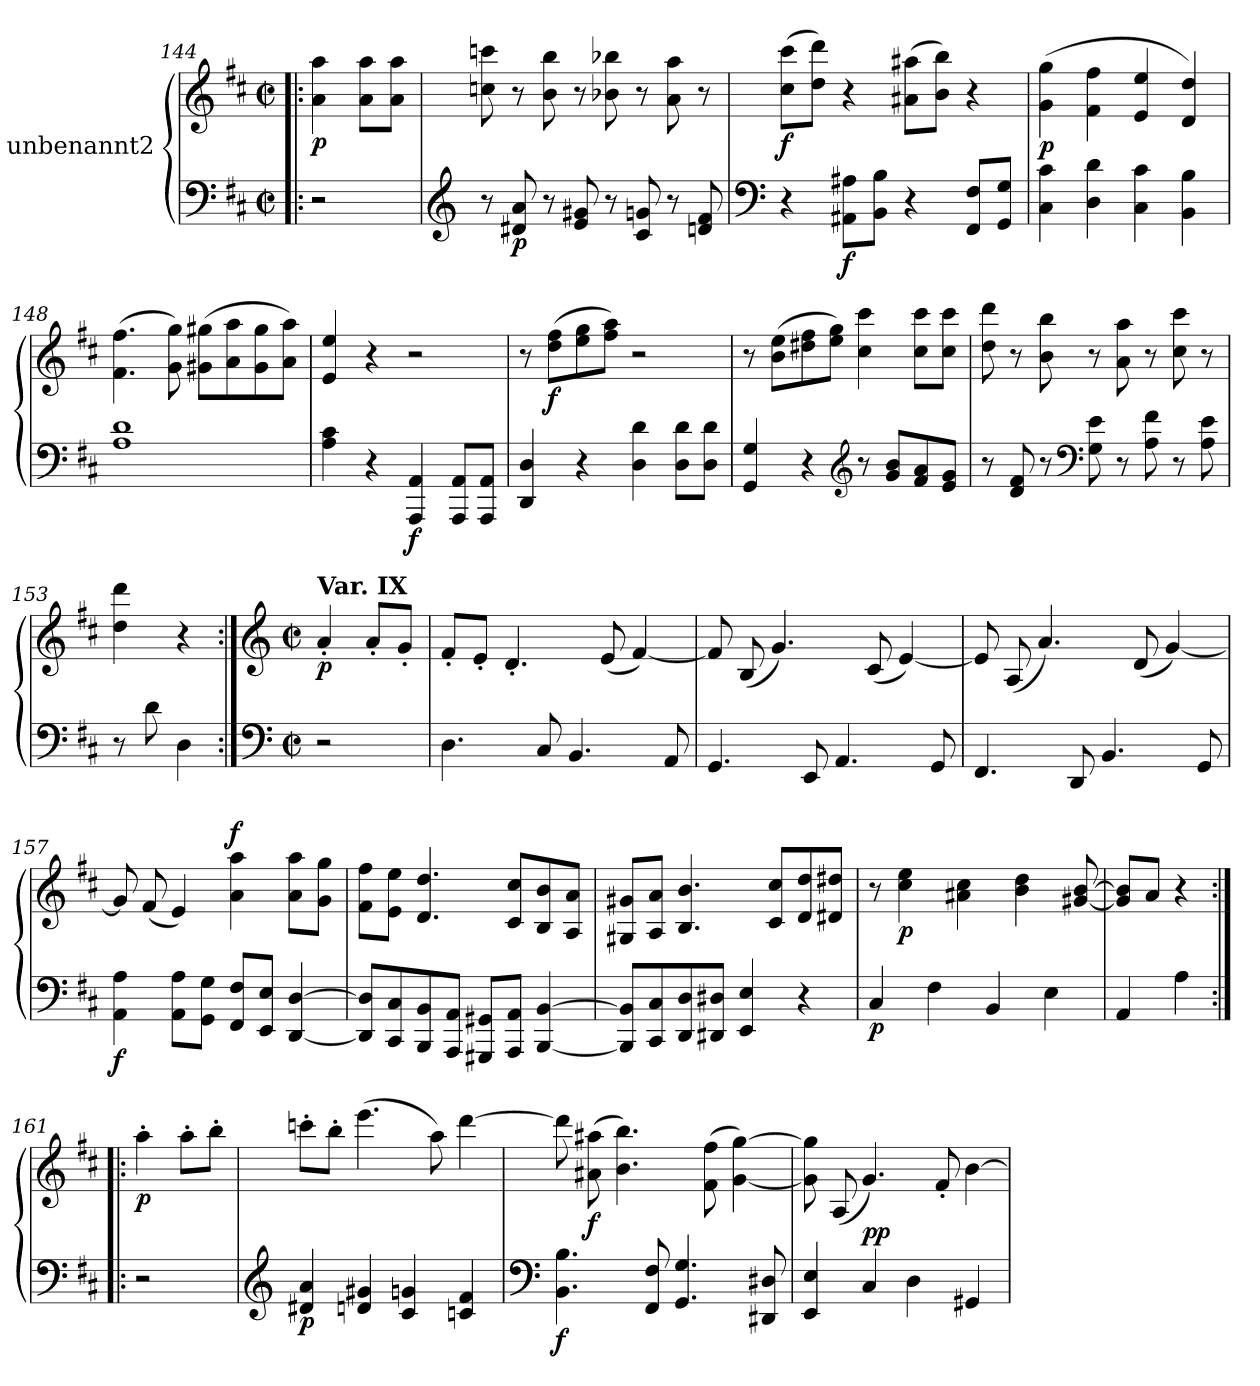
**kern	**kern	**dynam
*part1	*part1	*part1
*staff2	*staff1	*staff1/2
*I"unbenannt2	*	*
*clefF4	*clefG2	*
*k[f#c#]	*k[f#c#]	*
*M2/2	*M2/2	*
*met(c|)	*met(c|)	*
=144X17!|:	=144X17!|:	=144X17!|:
!	!	!LO:DY:b
2r	4a\ 4aa\	p
.	8a\ 8aa\L	.
.	8a\ 8aa\J	.
=145	=145	=145
*clefG2	*	*
8r	8ccn\ 8cccn\	.
!	!	!LO:DY:b=2
8d#X/ 8a/	8r	p
8r	8b\ 8bb\	.
8e/ 8g#X/	8r	.
8r	8b-X\ 8bb-X\	.
8c#/ 8gn/	8r	.
8r	8a\ 8aa\	.
8dn/ 8f#/	8r	.
=146	=146	=146
*clefF4	*	*
!	!	!LO:DY:b
4r	(>8cc#\ 8ccc#\L	f
.	8dd\ 8ddd\J)	.
!	!	!LO:DY:b=2
8AA#X\ 8A#X\L	4r	f
8BB\ 8B\J	.	.
4r	(>8a#X\ 8aa#X\L	.
.	8b\ 8bb\J)	.
8FF#/ 8F#/L	4r	.
8GG/ 8G/J	.	.
=147	=147	=147
!	!	!LO:DY:b
4C#\ 4c#\	(>4g\ 4gg\	p
4D\ 4d\	4f#\ 4ff#\	.
4C#\ 4c#\	4e/ 4ee/	.
4BB\ 4B\	4d/ 4dd/)	.
=148	=148	=148
*^	*	*
1d	1A	(>4.f#\ 4.ff#\	.
.	.	8g\ 8gg\)	.
.	.	(>8g#X\ 8gg#X\L	.
.	.	8a\ 8aa\	.
.	.	8g#\ 8gg#\	.
.	.	8a\ 8aa\J)	.
*v	*v	*	*
=149	=149	=149
4A\ 4c#\	4e/ 4ee/	.
4r	4r	.
!	!	!LO:DY:b=2
4AAA/ 4AA/	2r	f
8AAA/ 8AA/L	.	.
8AAA/ 8AA/J	.	.
=150	=150	=150
4DD/ 4D/	8r	.
!	!	!LO:DY:b
.	(>8dd\ 8ff#\L	f
4r	8ee\ 8gg\	.
.	8ff#\ 8aa\J)	.
4D\ 4d\	2r	.
8D\ 8d\L	.	.
8D\ 8d\J	.	.
=151	=151	=151
4GG/ 4G/	8r	.
.	(>8b\ 8ee\L	.
4r	8dd#X\ 8ff#\	.
.	8ee\ 8gg\J)	.
*clefG2	*	*
8r	4cc#\ 4ccc#\	.
8g/ 8b/L	.	.
8f#/ 8a/	8cc#\ 8ccc#\L	.
8e/ 8g/J	8cc#\ 8ccc#\J	.
=152	=152	=152
8r	8dd\ 8ddd\	.
8d/ 8f#/	8r	.
8r	8b\ 8bb\	.
*clefF4	*	*
8G\ 8e\	8r	.
8r	8a\ 8aa\	.
8A\ 8f#\	8r	.
8r	8cc#\ 8ccc#\	.
8A\ 8e\	8r	.
=153	=153	=153
8r	4dd\ 4ddd\	.
8d\	.	.
4D\	4r	.
=153X18:|!	=153X18:|!	=153X18:|!
*clefF4	*clefG2	*
*M2/2	*M2/2	*
*met(c|)	*met(c|)	*
!	!LO:TX:a:B:t=Var. IX	!
!	!	!LO:DY:b
2r	4a'/	p
.	8a'/L	.
.	8g'/J	.
=154	=154	=154
4.D\	8f#'/L	.
.	8e'/J	.
.	4.d'/	.
8C#/	.	.
4.BB/	.	.
.	(<8e/	.
.	[4f#/)	.
8AA/	.	.
=155	=155	=155
4.GG/	8f#/]	.
.	(<8B/	.
.	4.g/)	.
8EE/	.	.
4.AA/	.	.
.	(<8c#/	.
.	[4e/)	.
8GG/	.	.
=156	=156	=156
4.FF#/	8e/]	.
.	(<8A/	.
.	4.a/)	.
8DD/	.	.
4.BB/	.	.
.	(<8d/	.
.	[4g/)	.
8GG/	.	.
=157	=157	=157
!	!	!LO:DY:b=2
4AA\ 4A\	8g/]	f
.	(<8f#/	.
8AA\ 8A\L	4e/)	.
8GG\ 8G\J	.	.
!	!	!LO:DY:a
8FF#/ 8F#/L	4a\ 4aa\	f
8EE/ 8E/J	.	.
[4DD/ [4D/	8a\ 8aa\L	.
.	8g\ 8gg\J	.
=158	=158	=158
8DD/] 8D/]L	8f#\ 8ff#\L	.
8CC#/ 8C#/	8e\ 8ee\J	.
8BBB/ 8BB/	4.d/ 4.dd/	.
8AAA/ 8AA/J	.	.
8GGG#X/ 8GG#X/L	.	.
8AAA/ 8AA/J	8c#/ 8cc#/L	.
[4BBB/ [4BB/	8B/ 8b/	.
.	8A/ 8a/J	.
=159	=159	=159
8BBB/] 8BB/]L	8G#X/ 8g#X/L	.
8CC#/ 8C#/	8A/ 8a/J	.
8DD/ 8D/	4.B/ 4.b/	.
8DD#X/ 8D#X/J	.	.
4EE/ 4E/	.	.
.	8c#/ 8cc#/L	.
4r	8d/ 8dd/	.
.	8d#X/ 8dd#X/J	.
=160	=160	=160
!	!	!LO:DY:b=2
4C#/	8r	p
!	!	!LO:DY:b
.	4cc#\ 4ee\	p
4F#\	.	.
.	4a#X\ 4cc#\	.
4BB/	.	.
.	4b\ 4dd\	.
4E\	.	.
.	[8g#X/ [8b/	.
=161	=161	=161
4AA/	8g#/] 8b/]L	.
.	8a/J	.
4A\	4r	.
=161X19:|!|:	=161X19:|!|:	=161X19:|!|:
!	!	!LO:DY:b
2r	4aa'\	p
.	8aa'\L	.
.	8bb'\J	.
=162	=162	=162
*clefG2	*	*
!	!	!LO:DY:b=2
4d#X/ 4a/	8cccn'\L	p
.	8bb'\J	.
4dn/ 4g#X/	(>4.eee\	.
4c#/ 4gn/	.	.
.	8aa\)	.
4cn/ 4f#/	[4ddd\	.
=163	=163	=163
*clefF4	*	*
!	!	!LO:DY:b=2
4.BB\ 4.B\	8ddd\]	f
!	!	!LO:DY:b
.	(>8a#X\ 8aa#X\	f
.	4.b\ 4.bb\)	.
8FF#/ 8F#/	.	.
4.GG/ 4.G/	.	.
.	(>8f#\ 8ff#\	.
.	[4g\ [4gg\)	.
8DD#X/ 8D#X/	.	.
=164	=164	=164
4EE/ 4E/	8g\] 8gg\]	.
.	(<8A/	.
!	!	!LO:DY:a=2
!	!	!LO:DY:n=1:b=2
4C#/	4.g/)	p p
4D\	.	.
.	8f#'/	.
4GG#X/	[4b\	.
=	=	=
*-	*-	*-
